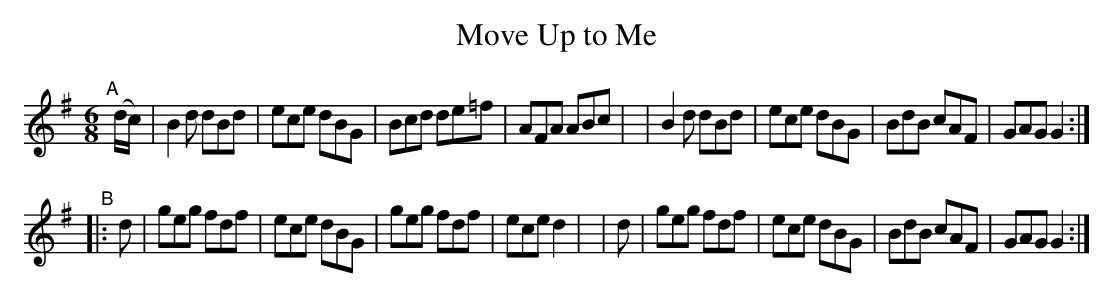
X:1
T: Move Up to Me
M: 6/8
L: 1/8
K: G
"^A"[|] (d/c/) \
| B2d dBd | ece dBG | Bcd de=f | AFA ABc |\
| B2d dBd | ece dBG | BdB cAF | GAG G2 :|
"^B"\
|: d | geg fdf | ece dBG | geg fdf | ece d2 |\
|  d | geg fdf | ece dBG | BdB cAF | GAG G2 :|
